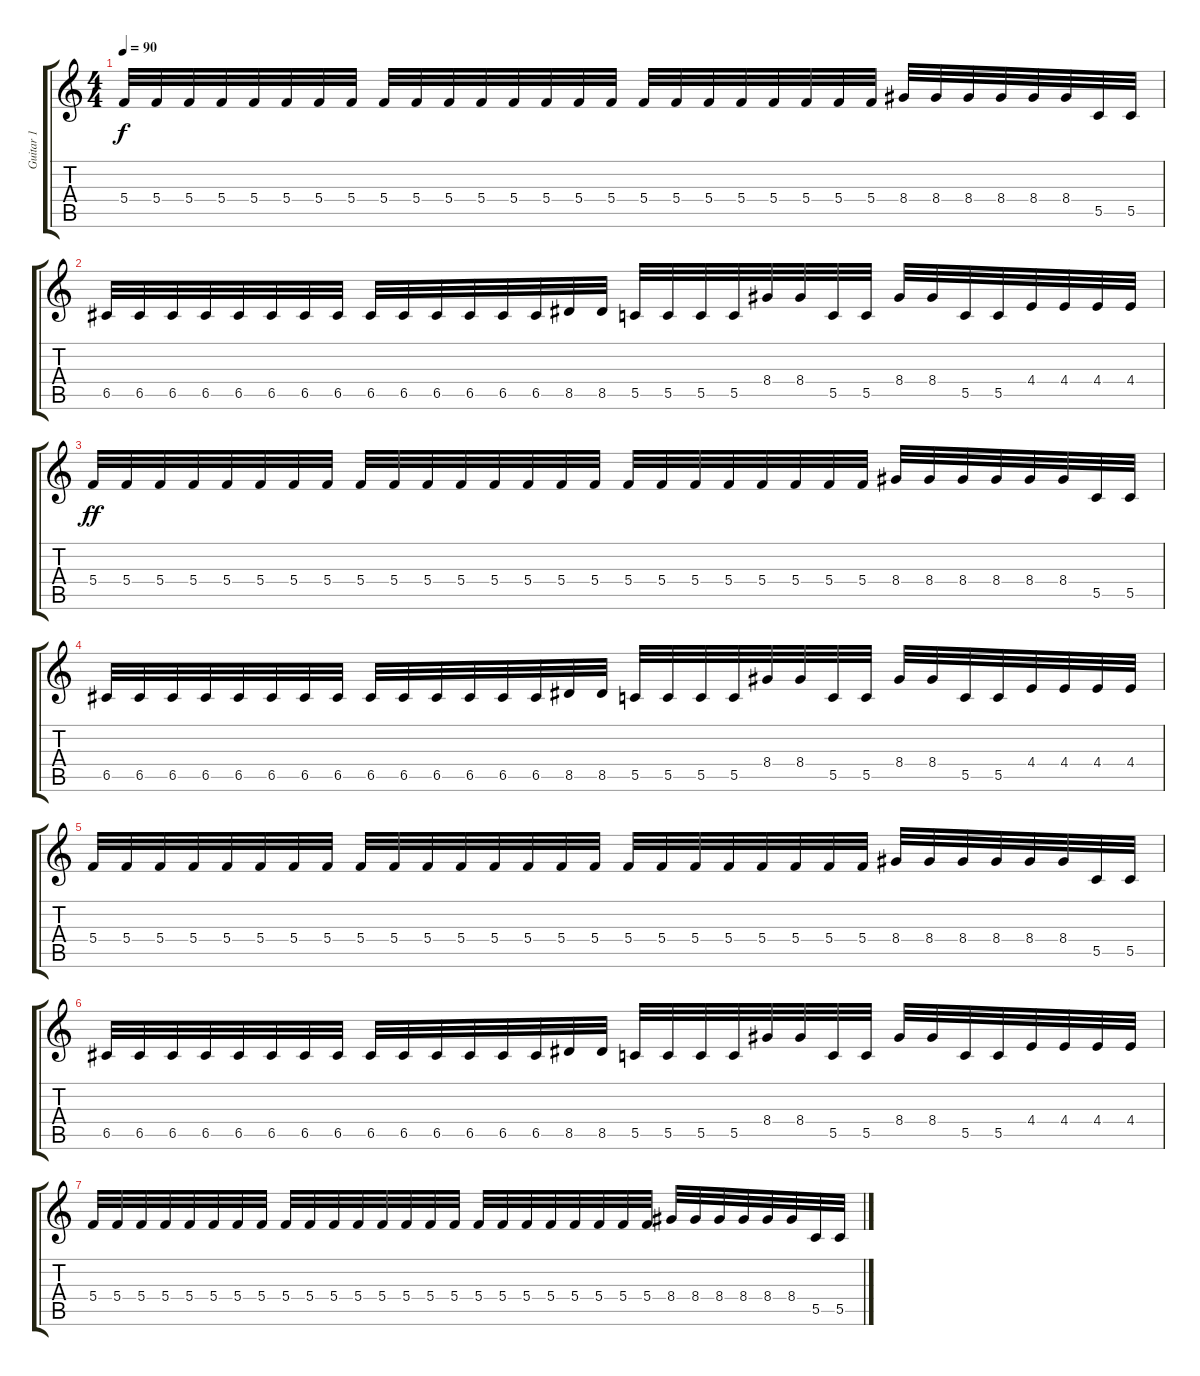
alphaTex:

\track ("Guitar 1" "Guitar 1") {instrument distortionguitar}
\staff {score tabs}
\tuning (D4 A3 F3 C3 G2 C2) {hide}
\ts (4 4)
\tempo 90
\clef g2
\ks c
5.4.32{dy f} 5.4.32 5.4.32 5.4.32 5.4.32 5.4.32 5.4.32 5.4.32 5.4.32 5.4.32 5.4.32 5.4.32 5.4.32 5.4.32 5.4.32 5.4.32 5.4.32 5.4.32 5.4.32 5.4.32 5.4.32 5.4.32 5.4.32 5.4.32 8.4.32 8.4.32 8.4.32 8.4.32 8.4.32 8.4.32 5.5.32 5.5.32 |
6.5.32 6.5.32 6.5.32 6.5.32 6.5.32 6.5.32 6.5.32 6.5.32 6.5.32 6.5.32 6.5.32 6.5.32 6.5.32 6.5.32 8.5.32 8.5.32 5.5.32 5.5.32 5.5.32 5.5.32 8.4.32 8.4.32 5.5.32 5.5.32 8.4.32 8.4.32 5.5.32 5.5.32 4.4.32 4.4.32 4.4.32 4.4.32 |
5.4.32{dy ff} 5.4.32 5.4.32 5.4.32 5.4.32 5.4.32 5.4.32 5.4.32 5.4.32 5.4.32 5.4.32 5.4.32 5.4.32 5.4.32 5.4.32 5.4.32 5.4.32 5.4.32 5.4.32 5.4.32 5.4.32 5.4.32 5.4.32 5.4.32 8.4.32 8.4.32 8.4.32 8.4.32 8.4.32 8.4.32 5.5.32 5.5.32 |
6.5.32 6.5.32 6.5.32 6.5.32 6.5.32 6.5.32 6.5.32 6.5.32 6.5.32 6.5.32 6.5.32 6.5.32 6.5.32 6.5.32 8.5.32 8.5.32 5.5.32 5.5.32 5.5.32 5.5.32 8.4.32 8.4.32 5.5.32 5.5.32 8.4.32 8.4.32 5.5.32 5.5.32 4.4.32 4.4.32 4.4.32 4.4.32 |
5.4.32 5.4.32 5.4.32 5.4.32 5.4.32 5.4.32 5.4.32 5.4.32 5.4.32 5.4.32 5.4.32 5.4.32 5.4.32 5.4.32 5.4.32 5.4.32 5.4.32 5.4.32 5.4.32 5.4.32 5.4.32 5.4.32 5.4.32 5.4.32 8.4.32 8.4.32 8.4.32 8.4.32 8.4.32 8.4.32 5.5.32 5.5.32 |
6.5.32 6.5.32 6.5.32 6.5.32 6.5.32 6.5.32 6.5.32 6.5.32 6.5.32 6.5.32 6.5.32 6.5.32 6.5.32 6.5.32 8.5.32 8.5.32 5.5.32 5.5.32 5.5.32 5.5.32 8.4.32 8.4.32 5.5.32 5.5.32 8.4.32 8.4.32 5.5.32 5.5.32 4.4.32 4.4.32 4.4.32 4.4.32 |
5.4.32 5.4.32 5.4.32 5.4.32 5.4.32 5.4.32 5.4.32 5.4.32 5.4.32 5.4.32 5.4.32 5.4.32 5.4.32 5.4.32 5.4.32 5.4.32 5.4.32 5.4.32 5.4.32 5.4.32 5.4.32 5.4.32 5.4.32 5.4.32 8.4.32 8.4.32 8.4.32 8.4.32 8.4.32 8.4.32 5.5.32 5.5.32
